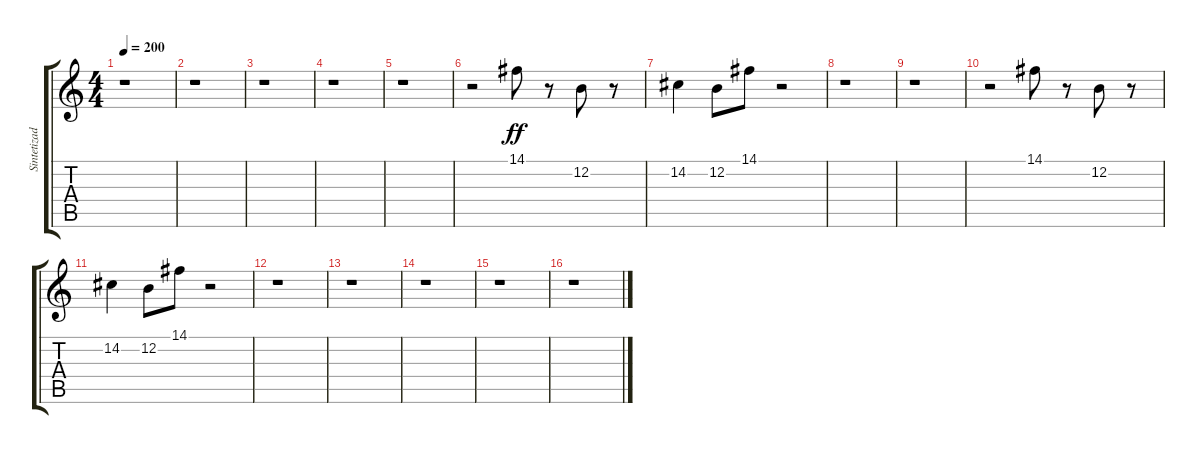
\track ("Sintetizador 1" "Sintetizad") {instrument stringensemble1}
\staff {score tabs}
\tuning (E4 B3 G3 D3 A2 E2) {hide}
\ts (4 4)
\tempo 200
\clef g2
\ks c
r.1{dy ff} |
r.1 |
r.1 |
r.1 |
r.1 |
r.2 14.1.8 r.8 12.2.8 r.8 |
14.2.4 12.2.8 14.1.8 r.2 |
r.1 |
r.1 |
r.2 14.1.8 r.8 12.2.8 r.8 |
14.2.4 12.2.8 14.1.8 r.2 |
r.1 |
r.1 |
r.1 |
r.1 |
r.1
